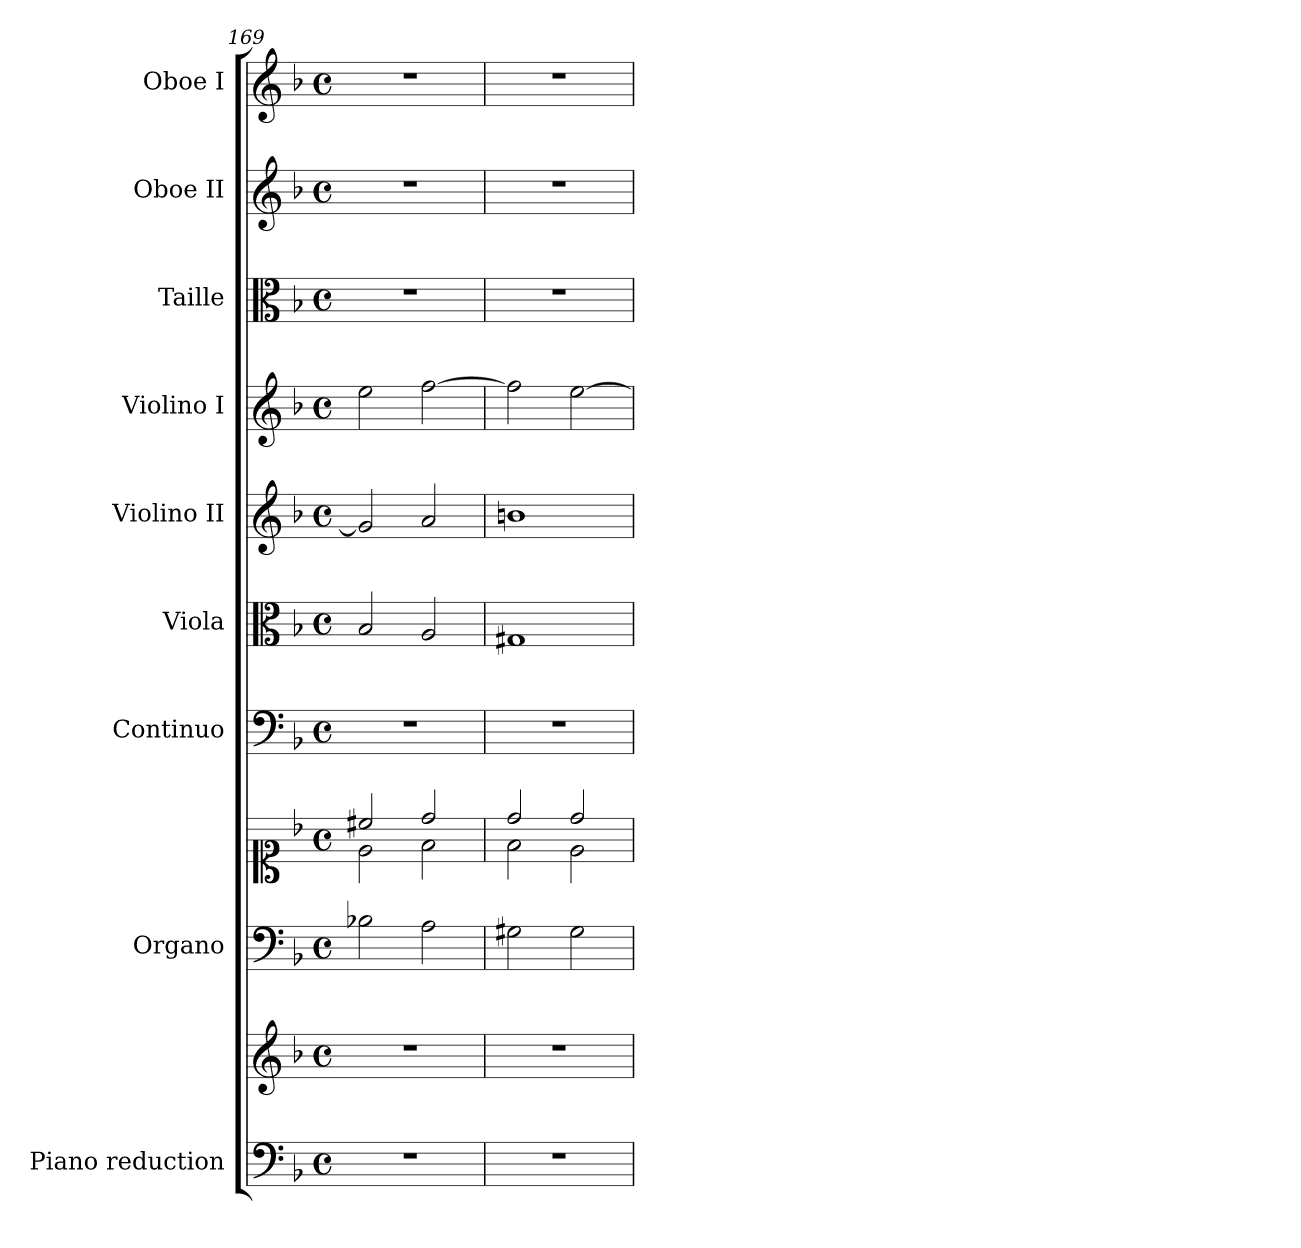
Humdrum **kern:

**kern	**kern	**kern	**kern	**kern	**kern	**kern	**kern	**kern	**kern	**kern
*part9	*part9	*part8	*part8	*part7	*part6	*part5	*part4	*part3	*part2	*part1
*staff11	*staff10	*staff9	*staff8	*staff7	*staff6	*staff5	*staff4	*staff3	*staff2	*staff1
*I"Piano reduction	*	*I"Organo	*	*I"Continuo	*I"Viola	*I"Violino II	*I"Violino I	*I"Taille	*I"Oboe II	*I"Oboe I
*I'Pno	*	*	*	*	*I'Vla	*I'Vln	*I'Vln	*	*I'Ob	*I'Ob
*clefF4	*clefG2	*clefF4	*clefC1	*clefF4	*clefC3	*clefG2	*clefG2	*clefC3	*clefG2	*clefG2
*k[b-]	*k[b-]	*k[b-]	*k[b-]	*k[b-]	*k[b-]	*k[b-]	*k[b-]	*k[b-]	*k[b-]	*k[b-]
*M4/4	*M4/4	*M4/4	*M4/4	*M4/4	*M4/4	*M4/4	*M4/4	*M4/4	*M4/4	*M4/4
*met(c)	*met(c)	*met(c)	*met(c)	*met(c)	*met(c)	*met(c)	*met(c)	*met(c)	*met(c)	*met(c)
=169	=169	=169	=169	=169	=169	=169	=169	=169	=169	=169
*	*	*	*^	*	*	*	*	*	*	*
1r	1r	2B-X\	2cc#X/	2e\	1r	2B-/	2g/]	2ee\	1r	1r	1r
.	.	2A\	2dd/	2f\	.	2A/	2a/	[2ff\	.	.	.
=170	=170	=170	=170	=170	=170	=170	=170	=170	=170	=170	=170
1r	1r	2G#X\	2dd/	2f\	1r	1G#X	1bn	2ff\]	1r	1r	1r
.	.	2G#\	2dd/	2e\	.	.	.	[2ee\	.	.	.
*	*	*	*v	*v	*	*	*	*	*	*	*
=	=	=	=	=	=	=	=	=	=	=
*-	*-	*-	*-	*-	*-	*-	*-	*-	*-	*-
